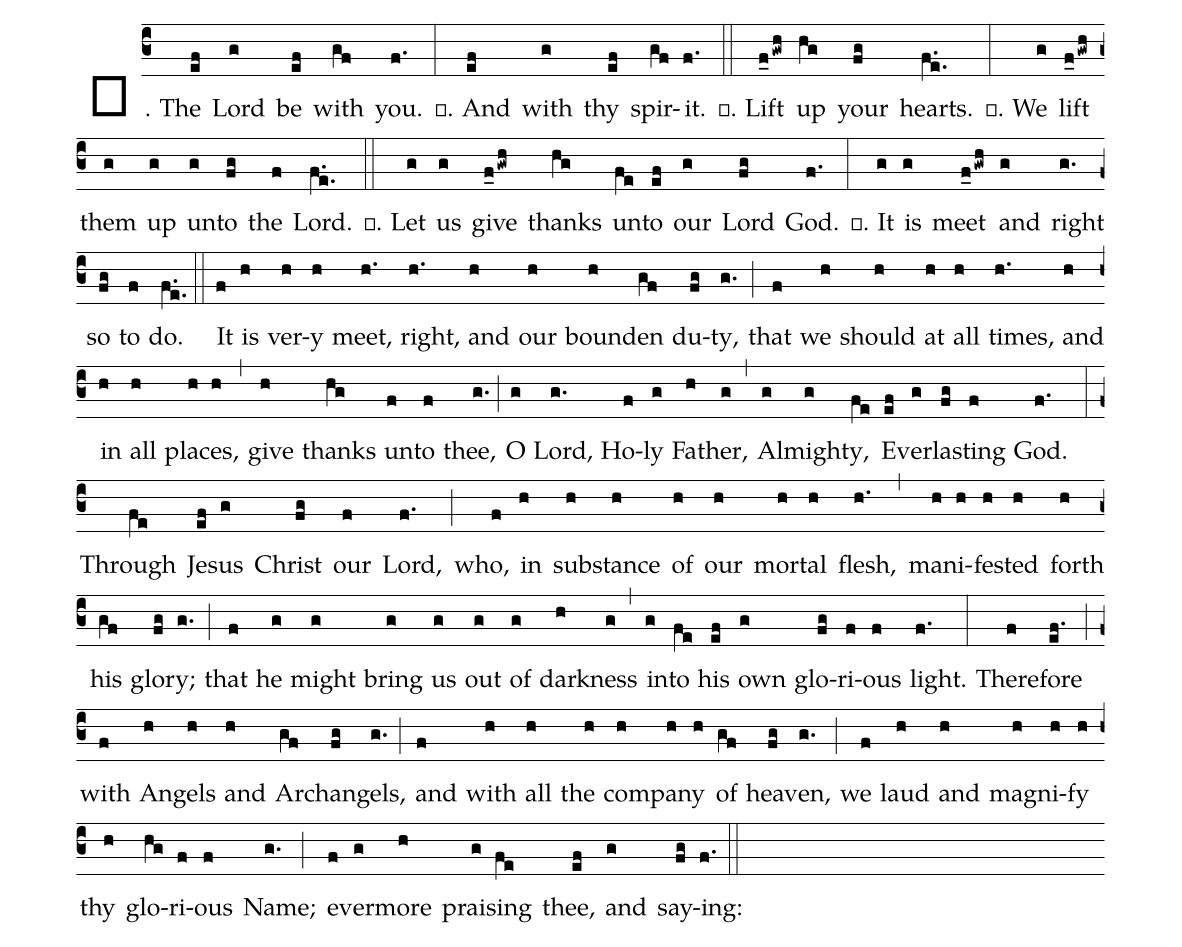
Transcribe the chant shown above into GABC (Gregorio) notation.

%%
(c3)℣. The(ef) Lord(g) be(ef) with(gf) you.(f.) (:) ℟. And(ef) with(g) thy(ef) spir(gf)it.(f.) (::) ℣. Lift(f_0gwh) up(hg) your(fg) hearts.(f.e.) (:) ℟. We(g) lift(f_0gwh) them(g) up(g) un(g)to(fg) the(f) Lord.(f.e.) (::) ℣. Let(g) us(g) give(f_0gwh) thanks(hg) un(fe)to(ef) our(g) Lord(fg) God.(f.) (:) ℟. It(g) is(g) meet(f_0gwh) and(g) right(g.) so(fg) to(f) do.(f.e.) (::) It(f) is(h) ver(h)y(h) meet,(h.) right,(h.) and(h) our(h) bound(h)en(gf) du(fg)ty,(g.) (;) that(f) we(h) should(h) at(h) all(h) times,(h.) and(h) in(h) all(h) plac(h)es,(h) (,) give(h) thanks(hg) un(f)to(f) thee,(g.) (;) O(g) Lord,(g.) Ho(f)ly(g) Fa(h)ther,(g) (,) Al(g)might(g)y,(fe) Ev(ef)er(g)last(fg)ing(f) God.(f.) (:)
Through(fe) Je(ef)sus(g) Christ(fg) our(f) Lord,(f.) (;) who,(f) in(h) sub(h)stance(h) of(h) our(h) mor(h)tal(h) flesh,(h.) (,) man(h)i(h)fest(h)ed(h) forth(h) his(gf) glo(fg)ry;(g.) (;) that(f) he(g) might(g) bring(g) us(g) out(g) of(g) dark(h)ness(g) (,) in(g)to(fe) his(ef) own(g) glo(fg)ri(f)ous(f) light.(f.) (:)
There(f)fore(ef.) (;) with(f) An(h)gels(h) and(h) Arch(gf)an(fg)gels,(g.) (;) and(f) with(h) all(h) the(h) com(h)pa(h)ny(h) of(gf) heav(fg)en,(g.) (;) we(f) laud(h) and(h) mag(h)ni(h)fy(h) thy(h) glo(hg)ri(f)ous(f) Name;(g.) (;) ev(f)er(g)more(h) prais(g)ing(fe) thee,(ef) and(g) say(fg)ing:(f.) (::)
